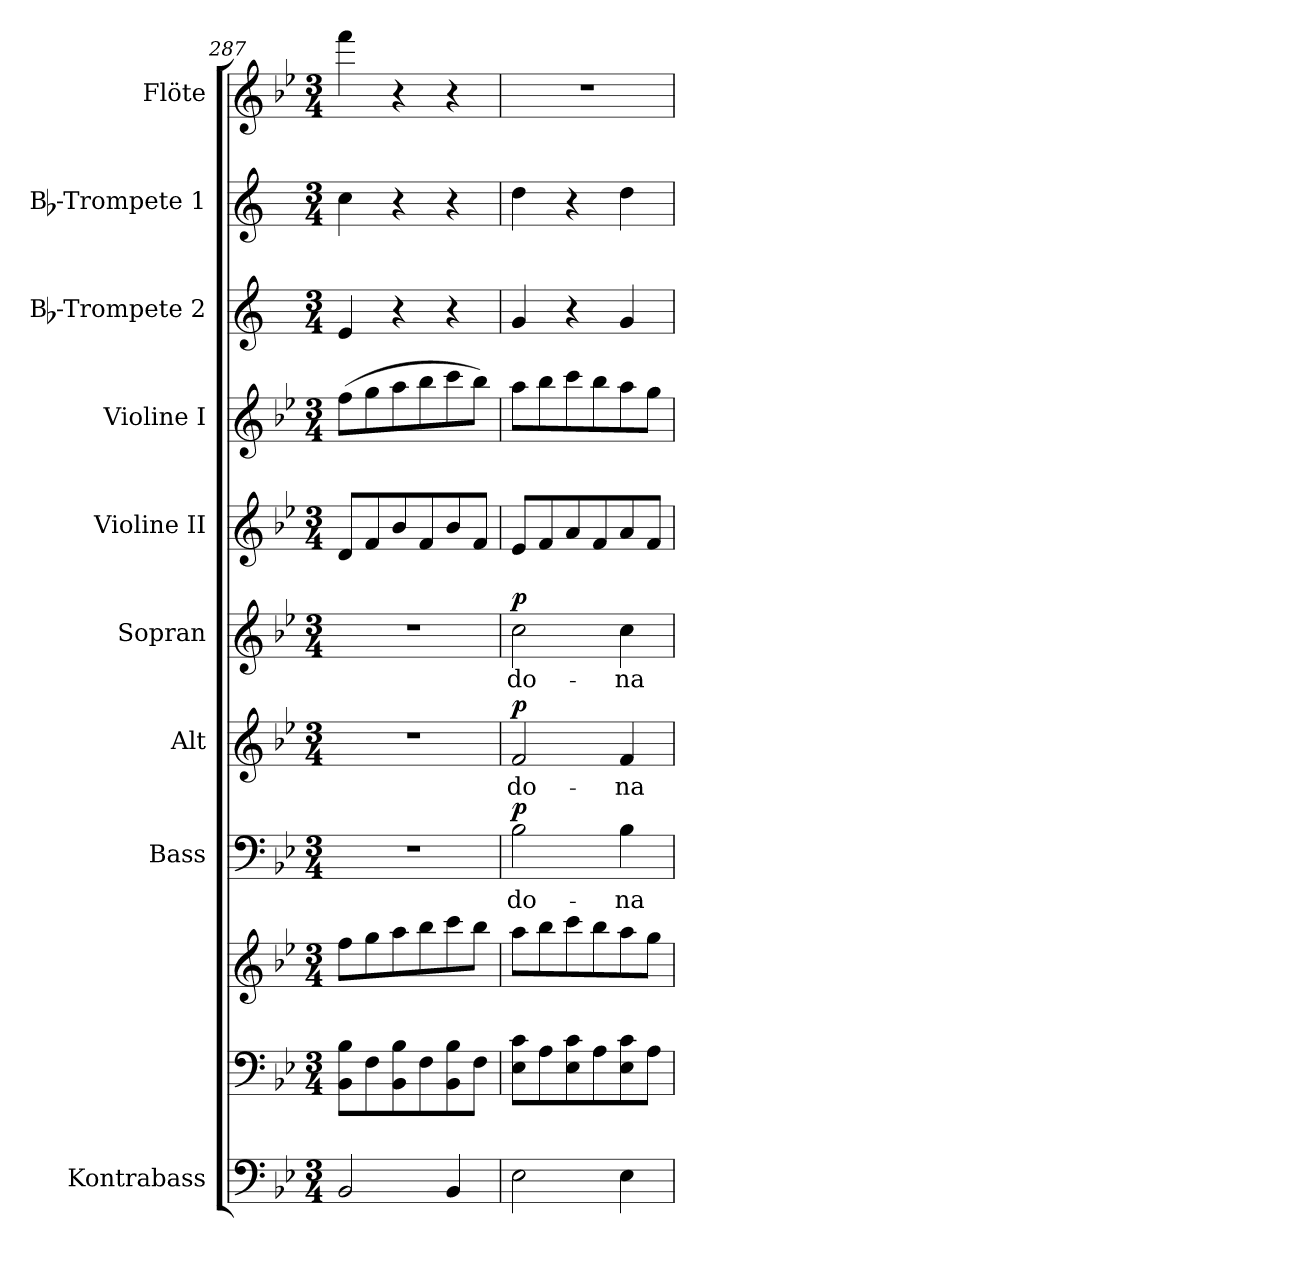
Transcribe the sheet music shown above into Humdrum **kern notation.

**kern	**kern	**kern	**kern	**text	**dynam	**kern	**text	**dynam	**kern	**text	**dynam	**kern	**kern	**kern	**kern	**kern
*part10	*part9	*part9	*part8	*part8	*part8	*part7	*part7	*part7	*part6	*part6	*part6	*part5	*part4	*part3	*part2	*part1
*staff11	*staff10	*staff9	*staff8	*staff8	*staff8	*staff7	*staff7	*staff7	*staff6	*staff6	*staff6	*staff5	*staff4	*staff3	*staff2	*staff1
*I"Kontrabass	*	*	*I"Bass	*	*	*I"Alt	*	*	*I"Sopran	*	*	*I"Violine II	*I"Violine I	*I"Bb-Trompete 2	*I"Bb-Trompete 1	*I"Flöte
*I'Kb.	*	*	*I'B.	*	*	*I'A.	*	*	*I'S.	*	*	*I'Vl. II	*I'Vl. I	*I'Bb Trp. 2	*I'Bb Trp. 1	*I'Fl.
*clefF4	*clefF4	*clefG2	*clefF4	*	*	*clefG2	*	*	*clefG2	*	*	*clefG2	*clefG2	*clefG2	*clefG2	*clefG2
*ITrd7c12	*	*	*	*	*	*	*	*	*	*	*	*	*	*ITrd1c2	*ITrd1c2	*
*k[b-e-]	*k[b-e-]	*k[b-e-]	*k[b-e-]	*	*	*k[b-e-]	*	*	*k[b-e-]	*	*	*k[b-e-]	*k[b-e-]	*k[b-e-]	*k[b-e-]	*k[b-e-]
*B-:	*B-:	*B-:	*B-:	*	*	*B-:	*	*	*B-:	*	*	*B-:	*B-:	*B-:	*B-:	*B-:
*M3/4	*M3/4	*M3/4	*M3/4	*	*	*M3/4	*	*	*M3/4	*	*	*M3/4	*M3/4	*M3/4	*M3/4	*M3/4
=287	=287	=287	=287	=287	=287	=287	=287	=287	=287	=287	=287	=287	=287	=287	=287	=287
2BBB-/	8BB-\ 8B-\L	8ff\L	2.r	.	.	2.r	.	.	2.r	.	.	8d/L	(>8ff\L	4d/	4b-\	4fff\
.	8F\	8gg\	.	.	.	.	.	.	.	.	.	8f/	8gg\	.	.	.
.	8BB-\ 8B-\	8aa\	.	.	.	.	.	.	.	.	.	8b-/	8aa\	4r	4r	4r
.	8F\	8bb-\	.	.	.	.	.	.	.	.	.	8f/	8bb-\	.	.	.
4BBB-/	8BB-\ 8B-\	8ccc\	.	.	.	.	.	.	.	.	.	8b-/	8ccc\	4r	4r	4r
.	8F\J	8bb-\J	.	.	.	.	.	.	.	.	.	8f/J	8bb-\J)	.	.	.
!!LO:PB:g=z
=288	=288	=288	=288	=288	=288	=288	=288	=288	=288	=288	=288	=288	=288	=288	=288	=288
!	!	!	!	!LO:LY:b	!LO:DY:a	!	!LO:LY:b	!LO:DY:a	!	!LO:LY:b	!LO:DY:a	!	!	!	!	!
2EE-\	8E-\ 8c\L	8aa\L	2B-\	do-	p	2f/	do-	p	2cc\	do-	p	8e-/L	8aa\L	4f/	4cc\	2.r
.	8A\	8bb-\	.	.	.	.	.	.	.	.	.	8f/	8bb-\	.	.	.
.	8E-\ 8c\	8ccc\	.	.	.	.	.	.	.	.	.	8a/	8ccc\	4r	4r	.
.	8A\	8bb-\	.	.	.	.	.	.	.	.	.	8f/	8bb-\	.	.	.
!	!	!	!	!LO:LY:b	!	!	!LO:LY:b	!	!	!LO:LY:b	!	!	!	!	!	!
4EE-\	8E-\ 8c\	8aa\	4B-\	-na	.	4f/	-na	.	4cc\	-na	.	8a/	8aa\	4f/	4cc\	.
.	8A\J	8gg\J	.	.	.	.	.	.	.	.	.	8f/J	8gg\J	.	.	.
=	=	=	=	=	=	=	=	=	=	=	=	=	=	=	=	=
*-	*-	*-	*-	*-	*-	*-	*-	*-	*-	*-	*-	*-	*-	*-	*-	*-
